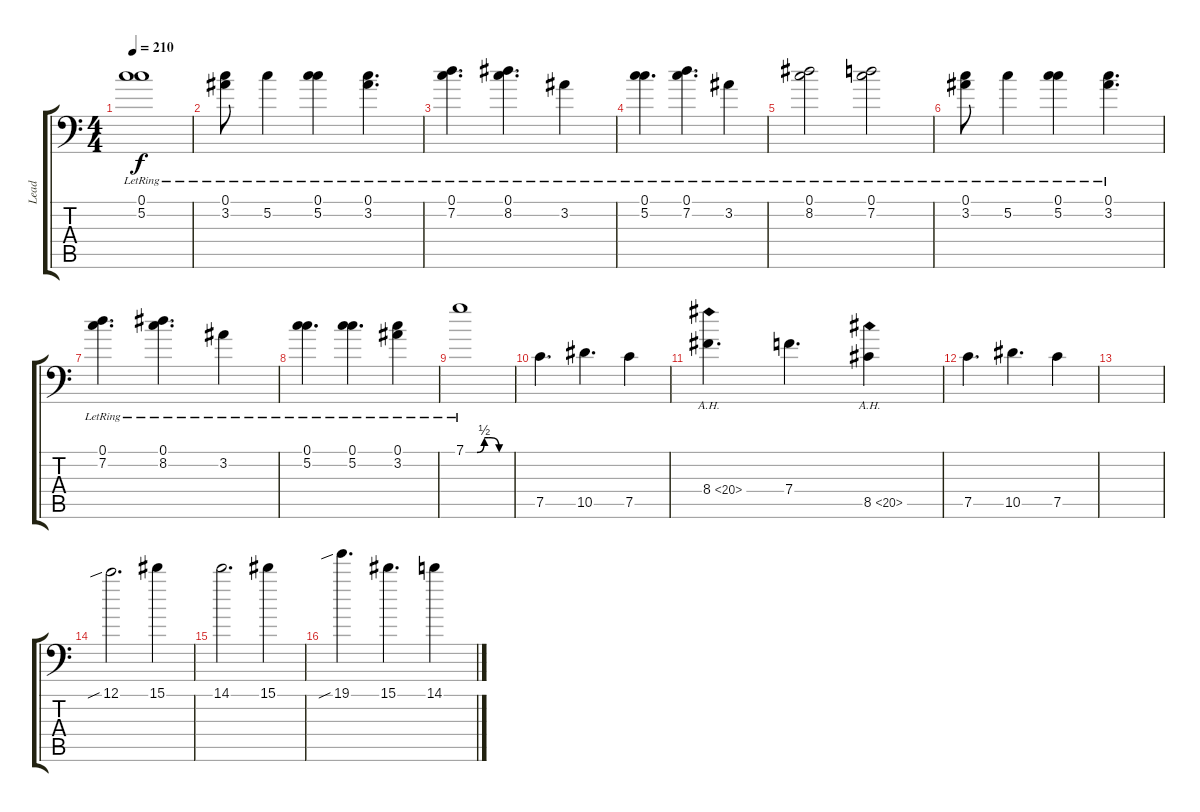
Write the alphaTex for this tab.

\track ("Lead" "Lead") {instrument distortionguitar}
\staff {score tabs}
\tuning (C4 G3 Eb3 Bb2 F2 Bb1) {hide}
\ts (4 4)
\tempo 210
\clef f4
\ks c
(0.1{lr} 5.2{lr}).1{dy f} |
(0.1{lr} 3.2{lr}).8 5.2{lr}.4 (0.1{lr} 5.2{lr}).4 (0.1{lr} 3.2{lr}).4{d} |
(0.1{lr} 7.2{lr}).4{d} (0.1{lr} 8.2{lr}).4{d} 3.2{lr}.4 |
(0.1{lr} 5.2{lr}).4{d} (0.1{lr} 7.2{lr}).4{d} 3.2{lr}.4 |
(0.1{lr} 8.2{lr}).2 (0.1{lr} 7.2{lr}).2 |
(0.1{lr} 3.2{lr}).8 5.2{lr}.4 (0.1{lr} 5.2{lr}).4 (0.1{lr} 3.2{lr}).4{d} |
(0.1{lr} 7.2{lr}).4{d} (0.1{lr} 8.2{lr}).4{d} 3.2{lr}.4 |
(0.1{lr} 5.2{lr}).4{d} (0.1{lr} 5.2{lr}).4{d} (0.1{lr} 3.2{lr}).4 |
7.1{be (custom 0 0 15 0 25 2 30 2 34 2 45 0 60 0) lr}.1 |
7.5.4{d} 10.5.4{d} 7.5.4 |
8.4{ah 12}.4{d} 7.4.4{d} 8.5{ah 12}.4 |
7.5.4{d instrument distortionguitar} 10.5.4{d} 7.5.4 |
|
12.1{sib}.2{d} 15.1.4 |
14.1.2{d} 15.1.4 |
19.1{sib}.4{d} 15.1.4{d} 14.1.4
